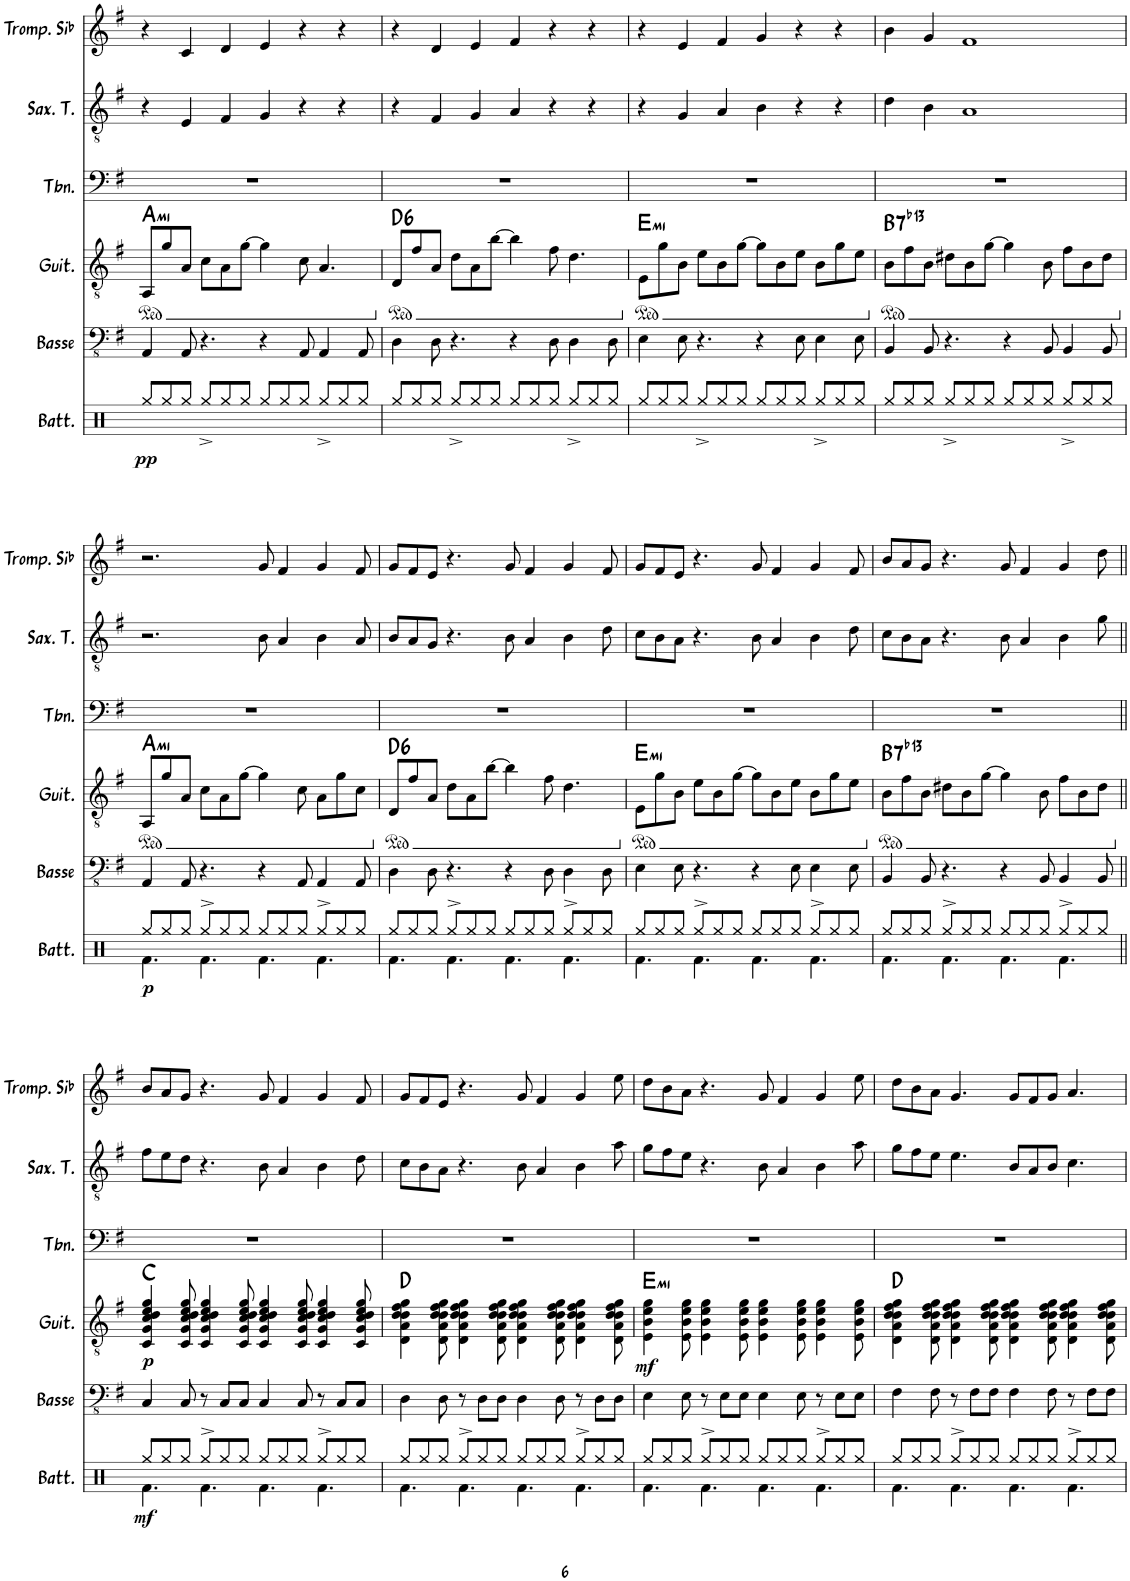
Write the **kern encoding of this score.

**kern	**dynam	**kern	**kern	**dynam	**harte	**kern	**kern	**kern
*part6	*part6	*part5	*part4	*part4	*part4	*part3	*part2	*part1
*staff6	*staff6	*staff5	*staff4	*staff4	*	*staff3	*staff2	*staff1
*I"Batterie	*	*I"Basse acoustique	*I"Guitare acoustique	*	*	*I"Trombone	*I"Saxophone Ténor	*I"Trompette en Sib
*I'Batt.	*	*I'Basse	*I'Guit.	*	*	*I'Tbn.	*I'Sax. T.	*I'Tromp. Sib
!!LO:PB:g=z
*clefX	*	*clefFv4	*clefGv2	*	*	*clefF4	*clefGv2	*clefG2
*	*	*	*	*	*	*	*ITrd8c14	*ITrd1c2
*k[]	*	*k[f#]	*k[f#]	*	*	*k[f#]	*k[f#]	*k[f#]
*M12/8	*	*M12/8	*M12/8	*	*	*M12/8	*M12/8	*M12/8
*	*	*	*ped	*	*	*	*	*
=72	=72	=72	=72	=72	=72	=72	=72	=72
!	!LO:DY:b	!	!	!	!LO:H:kt=mi	!	!	!
8Rgg/L	pp	4AAA/	8AA/L	.	A:min	1.r	4r	4r
8Rgg/	.	.	8g/	.	.	.	.	.
8Rgg/J	.	8AAA/	8A/J	.	.	.	4E/	4c/
8Rgg^/L	.	4.r	8c\L	.	.	.	.	.
8Rgg/	.	.	8A\	.	.	.	4F#/	4d/
8Rgg/J	.	.	[8g\J	.	.	.	.	.
8Rgg/L	.	4r	4g\]	.	.	.	4G/	4e/
8Rgg/	.	.	.	.	.	.	.	.
8Rgg/J	.	8AAA/	8c\	.	.	.	4r	4r
8Rgg^/L	.	4AAA/	4.A/	.	.	.	.	.
8Rgg/	.	.	.	.	.	.	4r	4r
8Rgg/J	.	8AAA/	.	.	.	.	.	.
=73	=73	=73	=73	=73	=73	=73	=73	=73
*	*	*	*Xped	*	*	*	*	*
*	*	*	*ped	*	*	*	*	*
!	!	!	!	!	!LO:H:kt=6	!	!	!
8Rgg/L	.	4DD\	8D/L	.	D:maj6	1.r	4r	4r
8Rgg/	.	.	8f#/	.	.	.	.	.
8Rgg/J	.	8DD\	8A/J	.	.	.	4F#/	4d/
8Rgg^/L	.	4.r	8d\L	.	.	.	.	.
8Rgg/	.	.	8A\	.	.	.	4G/	4e/
8Rgg/J	.	.	[8b\J	.	.	.	.	.
8Rgg/L	.	4r	4b\]	.	.	.	4A/	4f#/
8Rgg/	.	.	.	.	.	.	.	.
8Rgg/J	.	8DD\	8f#\	.	.	.	4r	4r
8Rgg^/L	.	4DD\	4.d\	.	.	.	.	.
8Rgg/	.	.	.	.	.	.	4r	4r
8Rgg/J	.	8DD\	.	.	.	.	.	.
=74	=74	=74	=74	=74	=74	=74	=74	=74
*	*	*	*Xped	*	*	*	*	*
*	*	*	*ped	*	*	*	*	*
!	!	!	!	!	!LO:H:kt=mi	!	!	!
8Rgg/L	.	4EE\	8E\L	.	E:min	1.r	4r	4r
8Rgg/	.	.	8g\	.	.	.	.	.
8Rgg/J	.	8EE\	8B\J	.	.	.	4G/	4e/
8Rgg^/L	.	4.r	8e\L	.	.	.	.	.
8Rgg/	.	.	8B\	.	.	.	4A/	4f#/
8Rgg/J	.	.	[8g\J	.	.	.	.	.
8Rgg/L	.	4r	8g\L]	.	.	.	4B\	4g/
8Rgg/	.	.	8B\	.	.	.	.	.
8Rgg/J	.	8EE\	8e\J	.	.	.	4r	4r
8Rgg^/L	.	4EE\	8B\L	.	.	.	.	.
8Rgg/	.	.	8g\	.	.	.	4r	4r
8Rgg/J	.	8EE\	8e\J	.	.	.	.	.
=75	=75	=75	=75	=75	=75	=75	=75	=75
*	*	*	*Xped	*	*	*	*	*
*	*	*	*ped	*	*	*	*	*
!	!	!	!	!	!LO:H:kt=7	!	!	!
8Rgg/L	.	4BBB/	8B\L	.	B:7(b13)	1.r	4d\	4b\
8Rgg/	.	.	8f#\	.	.	.	.	.
8Rgg/J	.	8BBB/	8B\J	.	.	.	4B\	4g/
8Rgg^/L	.	4.r	8d#X\L	.	.	.	.	.
8Rgg/	.	.	8B\	.	.	.	1A	1f#
8Rgg/J	.	.	[8g\J	.	.	.	.	.
8Rgg/L	.	4r	4g\]	.	.	.	.	.
8Rgg/	.	.	.	.	.	.	.	.
8Rgg/J	.	8BBB/	8B\	.	.	.	.	.
8Rgg^/L	.	4BBB/	8f#\L	.	.	.	.	.
8Rgg/	.	.	8B\	.	.	.	.	.
8Rgg/J	.	8BBB/	8d#\J	.	.	.	.	.
!!LO:LB:g=z
=76	=76	=76	=76	=76	=76	=76	=76	=76
*^	*	*	*	*	*	*	*	*
*	*	*	*	*Xped	*	*	*	*	*
*	*	*	*	*ped	*	*	*	*	*
!	!	!LO:DY:b	!	!	!	!LO:H:kt=mi	!	!	!
8Rgg/L	4.Rf\	p	4AAA/	8AA/L	.	A:min	1.r	2.r	2.r
8Rgg/	.	.	.	8g/	.	.	.	.	.
8Rgg/J	.	.	8AAA/	8A/J	.	.	.	.	.
8Rgg^/L	4.Rf\	.	4.r	8c\L	.	.	.	.	.
8Rgg/	.	.	.	8A\	.	.	.	.	.
8Rgg/J	.	.	.	[8g\J	.	.	.	.	.
8Rgg/L	4.Rf\	.	4r	4g\]	.	.	.	8B\	8g/
8Rgg/	.	.	.	.	.	.	.	4A/	4f#/
8Rgg/J	.	.	8AAA/	8c\	.	.	.	.	.
8Rgg^/L	4.Rf\	.	4AAA/	8A\L	.	.	.	4B\	4g/
8Rgg/	.	.	.	8g\	.	.	.	.	.
8Rgg/J	.	.	8AAA/	8c\J	.	.	.	8A/	8f#/
=77	=77	=77	=77	=77	=77	=77	=77	=77	=77
*	*	*	*	*Xped	*	*	*	*	*
*	*	*	*	*ped	*	*	*	*	*
!	!	!	!	!	!	!LO:H:kt=6	!	!	!
8Rgg/L	4.Rf\	.	4DD\	8D/L	.	D:maj6	1.r	8B/L	8g/L
8Rgg/	.	.	.	8f#/	.	.	.	8A/	8f#/
8Rgg/J	.	.	8DD\	8A/J	.	.	.	8G/J	8e/J
8Rgg^/L	4.Rf\	.	4.r	8d\L	.	.	.	4.r	4.r
8Rgg/	.	.	.	8A\	.	.	.	.	.
8Rgg/J	.	.	.	[8b\J	.	.	.	.	.
8Rgg/L	4.Rf\	.	4r	4b\]	.	.	.	8B\	8g/
8Rgg/	.	.	.	.	.	.	.	4A/	4f#/
8Rgg/J	.	.	8DD\	8f#\	.	.	.	.	.
8Rgg^/L	4.Rf\	.	4DD\	4.d\	.	.	.	4B\	4g/
8Rgg/	.	.	.	.	.	.	.	.	.
8Rgg/J	.	.	8DD\	.	.	.	.	8d\	8f#/
=78	=78	=78	=78	=78	=78	=78	=78	=78	=78
*	*	*	*	*Xped	*	*	*	*	*
*	*	*	*	*ped	*	*	*	*	*
!	!	!	!	!	!	!LO:H:kt=mi	!	!	!
8Rgg/L	4.Rf\	.	4EE\	8E\L	.	E:min	1.r	8c\L	8g/L
8Rgg/	.	.	.	8g\	.	.	.	8B\	8f#/
8Rgg/J	.	.	8EE\	8B\J	.	.	.	8A\J	8e/J
8Rgg^/L	4.Rf\	.	4.r	8e\L	.	.	.	4.r	4.r
8Rgg/	.	.	.	8B\	.	.	.	.	.
8Rgg/J	.	.	.	[8g\J	.	.	.	.	.
8Rgg/L	4.Rf\	.	4r	8g\L]	.	.	.	8B\	8g/
8Rgg/	.	.	.	8B\	.	.	.	4A/	4f#/
8Rgg/J	.	.	8EE\	8e\J	.	.	.	.	.
8Rgg^/L	4.Rf\	.	4EE\	8B\L	.	.	.	4B\	4g/
8Rgg/	.	.	.	8g\	.	.	.	.	.
8Rgg/J	.	.	8EE\	8e\J	.	.	.	8d\	8f#/
=79	=79	=79	=79	=79	=79	=79	=79	=79	=79
*	*	*	*	*Xped	*	*	*	*	*
*	*	*	*	*ped	*	*	*	*	*
!	!	!	!	!	!	!LO:H:kt=7	!	!	!
8Rgg/L	4.Rf\	.	4BBB/	8B\L	.	B:7(b13)	1.r	8c\L	8b/L
8Rgg/	.	.	.	8f#\	.	.	.	8B\	8a/
8Rgg/J	.	.	8BBB/	8B\J	.	.	.	8A\J	8g/J
8Rgg^/L	4.Rf\	.	4.r	8d#X\L	.	.	.	4.r	4.r
8Rgg/	.	.	.	8B\	.	.	.	.	.
8Rgg/J	.	.	.	[8g\J	.	.	.	.	.
8Rgg/L	4.Rf\	.	4r	4g\]	.	.	.	8B\	8g/
8Rgg/	.	.	.	.	.	.	.	4A/	4f#/
8Rgg/J	.	.	8BBB/	8B\	.	.	.	.	.
8Rgg^/L	4.Rf\	.	4BBB/	8f#\L	.	.	.	4B\	4g/
8Rgg/	.	.	.	8B\	.	.	.	.	.
8Rgg/J	.	.	8BBB/	8d#\J	.	.	.	8g\	8dd\
!!LO:LB:g=z
=80||	=80||	=80||	=80||	=80||	=80||	=80||	=80||	=80||	=80||
*	*	*	*	*Xped	*	*	*	*	*
!	!	!LO:DY:b	!	!	!LO:DY:b	!	!	!	!
8Rgg/L	4.Rf\	mf	4CC/	4C/ 4G/ 4c/ 4d/ 4e/ 4g/	p	C:maj	1.r	8f#\L	8b/L
8Rgg/	.	.	.	.	.	.	.	8e\	8a/
8Rgg/J	.	.	8CC/	8C/ 8G/ 8c/ 8d/ 8e/ 8g/	.	.	.	8d\J	8g/J
8Rgg^/L	4.Rf\	.	8r	4C/ 4G/ 4c/ 4d/ 4e/ 4g/	.	.	.	4.r	4.r
8Rgg/	.	.	8CC/L	.	.	.	.	.	.
8Rgg/J	.	.	8CC/J	8C/ 8G/ 8c/ 8d/ 8e/ 8g/	.	.	.	.	.
8Rgg/L	4.Rf\	.	4CC/	4C/ 4G/ 4c/ 4d/ 4e/ 4g/	.	.	.	8B\	8g/
8Rgg/	.	.	.	.	.	.	.	4A/	4f#/
8Rgg/J	.	.	8CC/	8C/ 8G/ 8c/ 8d/ 8e/ 8g/	.	.	.	.	.
8Rgg^/L	4.Rf\	.	8r	4C/ 4G/ 4c/ 4d/ 4e/ 4g/	.	.	.	4B\	4g/
8Rgg/	.	.	8CC/L	.	.	.	.	.	.
8Rgg/J	.	.	8CC/J	8C/ 8G/ 8c/ 8d/ 8e/ 8g/	.	.	.	8d\	8f#/
=81	=81	=81	=81	=81	=81	=81	=81	=81	=81
8Rgg/L	4.Rf\	.	4DD\	4D\ 4A\ 4d\ 4d\ 4f#\ 4g\	.	D:maj	1.r	8c\L	8g/L
8Rgg/	.	.	.	.	.	.	.	8B\	8f#/
8Rgg/J	.	.	8DD\	8D\ 8A\ 8d\ 8d\ 8f#\ 8g\	.	.	.	8A\J	8e/J
8Rgg^/L	4.Rf\	.	8r	4D\ 4A\ 4d\ 4d\ 4f#\ 4g\	.	.	.	4.r	4.r
8Rgg/	.	.	8DD\L	.	.	.	.	.	.
8Rgg/J	.	.	8DD\J	8D\ 8A\ 8d\ 8d\ 8f#\ 8g\	.	.	.	.	.
8Rgg/L	4.Rf\	.	4DD\	4D\ 4A\ 4d\ 4d\ 4f#\ 4g\	.	.	.	8B\	8g/
8Rgg/	.	.	.	.	.	.	.	4A/	4f#/
8Rgg/J	.	.	8DD\	8D\ 8A\ 8d\ 8d\ 8f#\ 8g\	.	.	.	.	.
8Rgg^/L	4.Rf\	.	8r	4D\ 4A\ 4d\ 4d\ 4f#\ 4g\	.	.	.	4B\	4g/
8Rgg/	.	.	8DD\L	.	.	.	.	.	.
8Rgg/J	.	.	8DD\J	8D\ 8A\ 8d\ 8d\ 8f#\ 8g\	.	.	.	8a\	8ee\
=82	=82	=82	=82	=82	=82	=82	=82	=82	=82
!	!	!	!	!	!LO:DY:b	!LO:H:kt=mi	!	!	!
8Rgg/L	4.Rf\	.	4EE\	4E\ 4B\ 4e\ 4g\	mf	E:min	1.r	8g\L	8dd\L
8Rgg/	.	.	.	.	.	.	.	8f#\	8b\
8Rgg/J	.	.	8EE\	8E\ 8B\ 8e\ 8g\	.	.	.	8e\J	8a\J
8Rgg^/L	4.Rf\	.	8r	4E\ 4B\ 4e\ 4g\	.	.	.	4.r	4.r
8Rgg/	.	.	8EE\L	.	.	.	.	.	.
8Rgg/J	.	.	8EE\J	8E\ 8B\ 8e\ 8g\	.	.	.	.	.
8Rgg/L	4.Rf\	.	4EE\	4E\ 4B\ 4e\ 4g\	.	.	.	8B\	8g/
8Rgg/	.	.	.	.	.	.	.	4A/	4f#/
8Rgg/J	.	.	8EE\	8E\ 8B\ 8e\ 8g\	.	.	.	.	.
8Rgg^/L	4.Rf\	.	8r	4E\ 4B\ 4e\ 4g\	.	.	.	4B\	4g/
8Rgg/	.	.	8EE\L	.	.	.	.	.	.
8Rgg/J	.	.	8EE\J	8E\ 8B\ 8e\ 8g\	.	.	.	8a\	8ee\
=83	=83	=83	=83	=83	=83	=83	=83	=83	=83
8Rgg/L	4.Rf\	.	4FF#\	4D\ 4A\ 4d\ 4d\ 4f#\ 4g\	.	D:maj	1.r	8g\L	8dd\L
8Rgg/	.	.	.	.	.	.	.	8f#\	8b\
8Rgg/J	.	.	8FF#\	8D\ 8A\ 8d\ 8d\ 8f#\ 8g\	.	.	.	8e\J	8a\J
8Rgg^/L	4.Rf\	.	8r	4D\ 4A\ 4d\ 4d\ 4f#\ 4g\	.	.	.	4.e\	4.g/
8Rgg/	.	.	8FF#\L	.	.	.	.	.	.
8Rgg/J	.	.	8FF#\J	8D\ 8A\ 8d\ 8d\ 8f#\ 8g\	.	.	.	.	.
8Rgg/L	4.Rf\	.	4FF#\	4D\ 4A\ 4d\ 4d\ 4f#\ 4g\	.	.	.	8B/L	8g/L
8Rgg/	.	.	.	.	.	.	.	8A/	8f#/
8Rgg/J	.	.	8FF#\	8D\ 8A\ 8d\ 8d\ 8f#\ 8g\	.	.	.	8B/J	8g/J
8Rgg^/L	4.Rf\	.	8r	4D\ 4A\ 4d\ 4d\ 4f#\ 4g\	.	.	.	4.c\	4.a/
8Rgg/	.	.	8FF#\L	.	.	.	.	.	.
8Rgg/J	.	.	8FF#\J	8D\ 8A\ 8d\ 8d\ 8f#\ 8g\	.	.	.	.	.
*v	*v	*	*	*	*	*	*	*	*
=	=	=	=	=	=	=	=	=
*-	*-	*-	*-	*-	*-	*-	*-	*-
